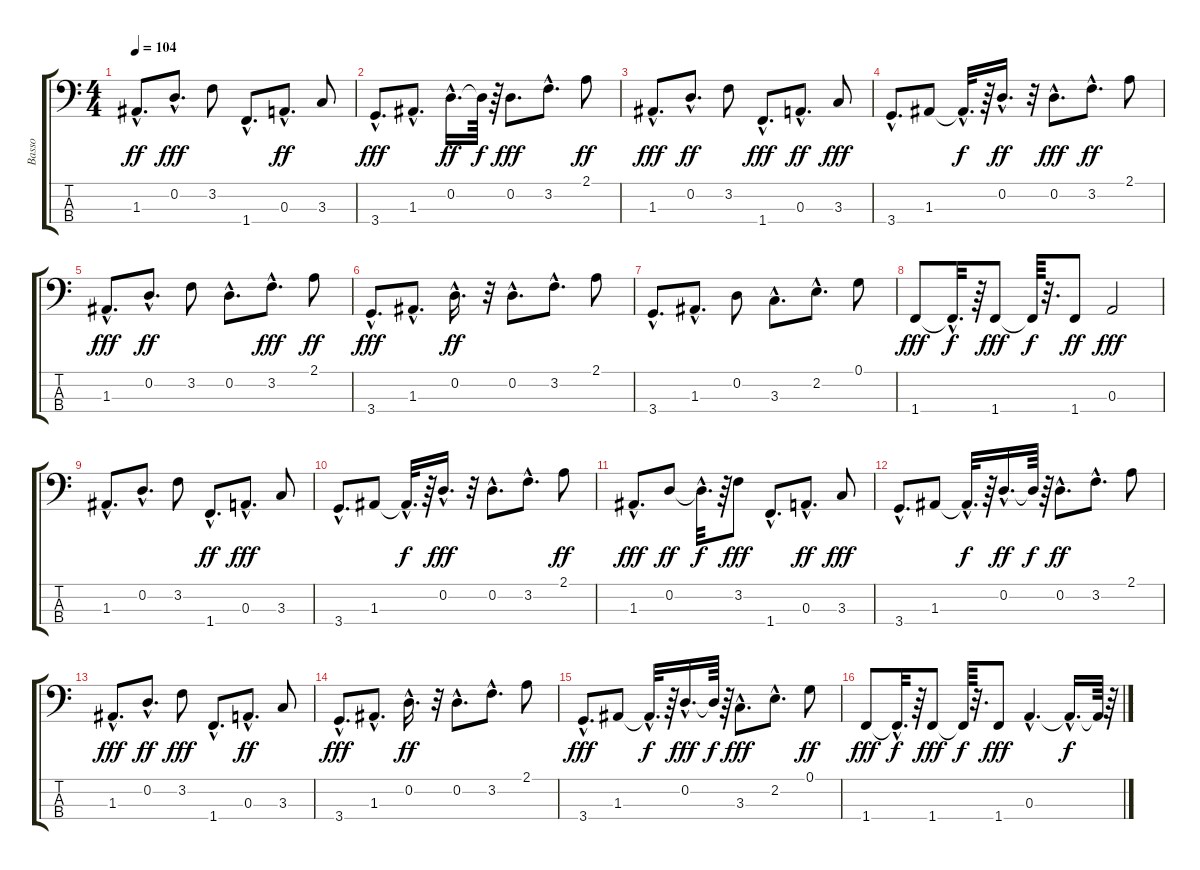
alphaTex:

\track ("Basso" "Basso") {instrument electricbassfinger}
\staff {score tabs}
\tuning (G2 D2 A1 E1) {hide}
\ts (4 4)
\tempo 104
\clef f4
\ks c
1.3{hac}.8{d dy ff} 0.2{hac}.8{d dy fff} 3.2.8 1.4{hac}.8{d} 0.3{hac}.8{d dy ff} 3.3.8 |
3.4{hac}.8{d dy fff} 1.3{hac}.8{d} 0.2{hac}.16{d dy ff} 0.2{t}.64{dy f} r.64 0.2.8{d dy fff} 3.2{hac}.8{d} 2.1.8{dy ff} |
1.3{hac}.8{d dy fff} 0.2{hac}.8{d dy ff} 3.2.8 1.4{hac}.8{d dy fff} 0.3{hac}.8{d dy ff} 3.3.8{dy fff} |
3.4{hac}.8{d} 1.3.8 1.3{hac t}.32{d dy f} r.64 0.2{hac}.16{d dy ff} r.32 0.2{hac}.8{d dy fff} 3.2{hac}.8{d dy ff} 2.1.8 |
1.3{hac}.8{d dy fff} 0.2{hac}.8{d dy ff} 3.2.8 0.2{hac}.8{d} 3.2{hac}.8{d dy fff} 2.1.8{dy ff} |
3.4{hac}.8{d dy fff} 1.3{hac}.8{d} 0.2{hac}.16{d dy ff} r.32 0.2{hac}.8{d} 3.2{hac}.8{d} 2.1.8 |
3.4{hac}.8{d} 1.3{hac}.8{d} 0.2.8 3.3{hac}.8{d} 2.2{hac}.8{d} 0.1.8 |
1.4.8{dy fff} 1.4{hac t}.32{d dy f} r.64 1.4.8{dy fff} 1.4{t}.64{dy f} r.32{d} 1.4.8{dy ff} 0.3.2{dy fff} |
1.3{hac}.8{d} 0.2{hac}.8{d} 3.2.8 1.4{hac}.8{d dy ff} 0.3{hac}.8{d dy fff} 3.3.8 |
3.4{hac}.8{d} 1.3.8 1.3{hac t}.32{d dy f} r.64 0.2{hac}.16{d dy fff} r.32 0.2{hac}.8{d} 3.2{hac}.8{d} 2.1.8{dy ff} |
1.3{hac}.8{d dy fff} 0.2.8{dy ff} 0.2{hac t}.32{d dy f} r.64 3.2.8{dy fff} 1.4{hac}.8{d} 0.3{hac}.8{d dy ff} 3.3.8{dy fff} |
3.4{hac}.8{d} 1.3.8 1.3{hac t}.32{d dy f} r.64 0.2{hac}.16{d dy ff} 0.2{t}.64{dy f} r.64 0.2{hac}.8{d dy ff} 3.2{hac}.8{d} 2.1.8 |
1.3{hac}.8{d dy fff} 0.2{hac}.8{d dy ff} 3.2.8{dy fff} 1.4{hac}.8{d} 0.3{hac}.8{d dy ff} 3.3.8 |
3.4{hac}.8{d dy fff} 1.3{hac}.8{d} 0.2{hac}.16{d dy ff} r.32 0.2{hac}.8{d} 3.2{hac}.8{d} 2.1.8 |
3.4{hac}.8{d dy fff} 1.3.8 1.3{hac t}.32{d dy f} r.64 0.2{hac}.16{d dy fff} 0.2{t}.64{dy f} r.64 3.3{hac}.8{d dy fff} 2.2{hac}.8{d} 0.1.8{dy ff} |
1.4.8{dy fff} 1.4{hac t}.32{d dy f} r.64 1.4.8{dy fff} 1.4{t}.64{dy f} r.32{d} 1.4.8{dy fff} 0.3{hac}.4{d} 0.3{hac t}.16{d dy f} 0.3{t}.64 r.64
